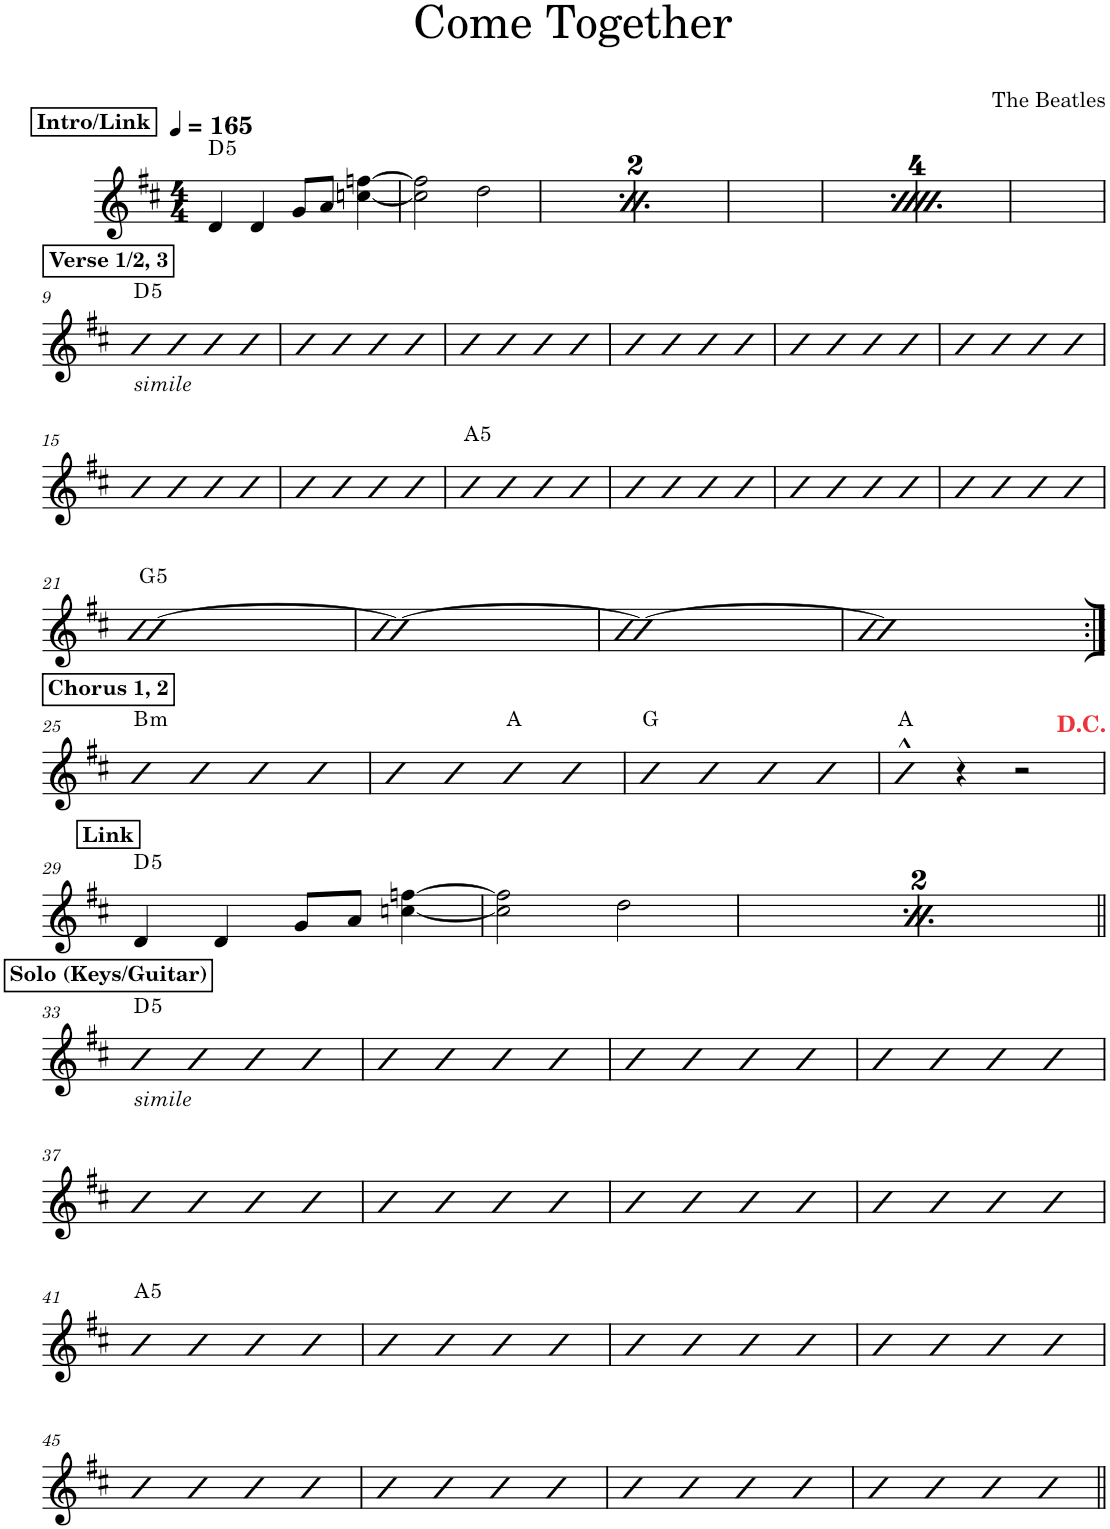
**kern	**harte
*part1	*part1
*staff1	*
*I"Piano	*
*I'Pno.	*
*clefG2	*
*k[f#c#]	*
*M4/4	*
*MM165	*
!!LO:REH:place=s1:a:B:cj:t=Intro/Link
=1	=1
!	!LO:H:kt=5
4d/	D:(1,5)
4d/	.
8g/L	.
8a/J	.
[4ccn\ [4ffn\	.
=2	=2
2cc\] 2ff\]	.
2dd\	.
=3	=3
!!LO:REH:place=s1:a:B:cj:t=Intro/Link
*MM165	*
!	!LO:H:kt=5
4d/	D:(1,5)
4d/	.
8g/L	.
8a/J	.
[4ccn\ [4ffn\	.
=4	=4
2cc\] 2ff\]	.
2dd\	.
=5	=5
!!LO:REH:place=s1:a:B:cj:t=Intro/Link
*MM165	*
!	!LO:H:kt=5
4d/	D:(1,5)
4d/	.
8g/L	.
8a/J	.
[4ccn\ [4ffn\	.
=6	=6
2cc\] 2ff\]	.
2dd\	.
=7	=7
!!LO:REH:place=s1:a:B:cj:t=Intro/Link
*MM165	*
!	!LO:H:kt=5
4d/	D:(1,5)
4d/	.
8g/L	.
8a/J	.
[4ccn\ [4ffn\	.
=8	=8
2cc\] 2ff\]	.
2dd\	.
!!LO:LB:g=z
!!LO:REH:place=s1:a:B:cj:t=Verse 1/2, 3
=9	=9
!LO:TX:b:i:t=simile	!LO:H:kt=5
4b	D:(1,5)
4b	.
4b	.
4b	.
=10	=10
4b	.
4b	.
4b	.
4b	.
=11	=11
4b	.
4b	.
4b	.
4b	.
=12	=12
4b	.
4b	.
4b	.
4b	.
=13	=13
4b	.
4b	.
4b	.
4b	.
=14	=14
4b	.
4b	.
4b	.
4b	.
!!LO:LB:g=z
=15	=15
4b	.
4b	.
4b	.
4b	.
=16	=16
4b	.
4b	.
4b	.
4b	.
=17	=17
!	!LO:H:kt=5
4b	A:(1,5)
4b	.
4b	.
4b	.
=18	=18
4b	.
4b	.
4b	.
4b	.
=19	=19
4b	.
4b	.
4b	.
4b	.
=20	=20
4b	.
4b	.
4b	.
4b	.
!!LO:LB:g=z
=21	=21
!	!LO:H:kt=5
[1b	G:(1,5)
=22	=22
1b_	.
=23	=23
1b_	.
=24	=24
1b]	.
!!LO:LB:g=z
!!LO:REH:place=s1:a:B:cj:t=Chorus 1, 2
=25:|!	=25:|!
!	!LO:H:kt=m
4b	B:min
4b	.
4b	.
4b	.
=26	=26
4b	.
4b	.
4b	A:maj
4b	.
=27	=27
4b	G:maj
4b	.
4b	.
4b	.
=28	=28
4b^^	A:maj
4r	.
2r	.
!!LO:LB:g=z
!!LO:REH:place=s1:a:B:cj:t=Link
=29	=29
!	!LO:H:kt=5
4d/	D:(1,5)
4d/	.
8g/L	.
8a/J	.
[4ccn\ [4ffn\	.
=30	=30
2cc\] 2ff\]	.
2dd\	.
!!LO:REH:place=s1:a:B:cj:t=Link
=31	=31
!	!LO:H:kt=5
4d/	D:(1,5)
4d/	.
8g/L	.
8a/J	.
[4ccn\ [4ffn\	.
=32	=32
2cc\] 2ff\]	.
2dd\	.
!!LO:LB:g=z
!!LO:REH:place=s1:a:B:cj:t=Solo (Keys/Guitar)
=33||	=33||
!LO:TX:b:i:t=simile	!LO:H:kt=5
4b	D:(1,5)
4b	.
4b	.
4b	.
=34	=34
4b	.
4b	.
4b	.
4b	.
=35	=35
4b	.
4b	.
4b	.
4b	.
=36	=36
4b	.
4b	.
4b	.
4b	.
!!LO:LB:g=z
=37	=37
4b	.
4b	.
4b	.
4b	.
=38	=38
4b	.
4b	.
4b	.
4b	.
=39	=39
4b	.
4b	.
4b	.
4b	.
=40	=40
4b	.
4b	.
4b	.
4b	.
!!LO:LB:g=z
=41	=41
!	!LO:H:kt=5
4b	A:(1,5)
4b	.
4b	.
4b	.
=42	=42
4b	.
4b	.
4b	.
4b	.
=43	=43
4b	.
4b	.
4b	.
4b	.
=44	=44
4b	.
4b	.
4b	.
4b	.
!!LO:LB:g=z
=45	=45
4b	.
4b	.
4b	.
4b	.
=46	=46
4b	.
4b	.
4b	.
4b	.
=47	=47
4b	.
4b	.
4b	.
4b	.
=48	=48
4b	.
4b	.
4b	.
4b	.
=||	=||
*-	*-
